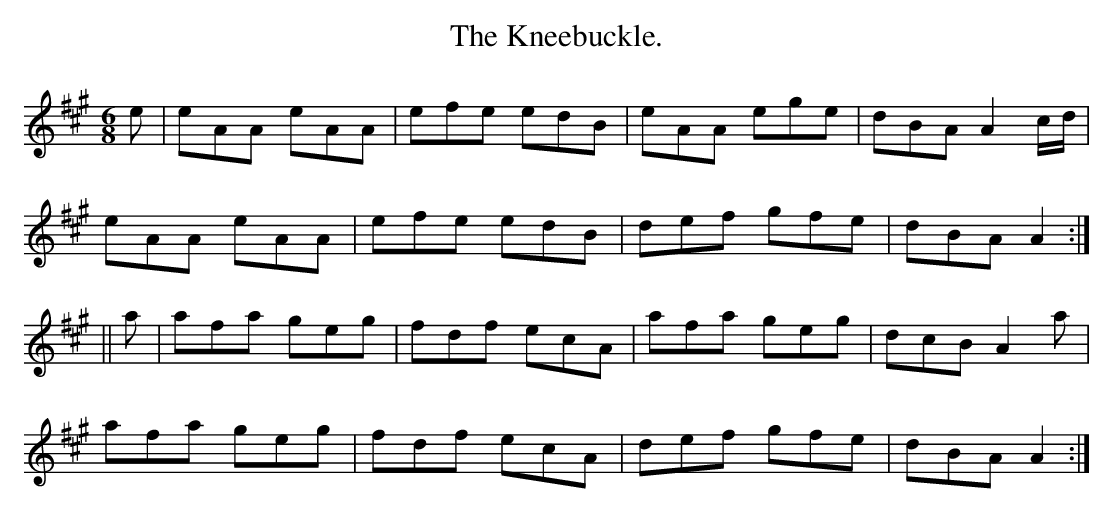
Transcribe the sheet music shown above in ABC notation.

X:1
T: The Kneebuckle.
M: 6/8
L: 1/8
K: A
e | eAA eAA | efe edB | eAA ege | dBA A2 c/d/ |
eAA eAA | efe edB | def gfe | dBA A2 :|
|| a | afa geg | fdf ecA | afa geg | dcB A2 a |
afa geg | fdf ecA | def gfe | dBA A2 :|
